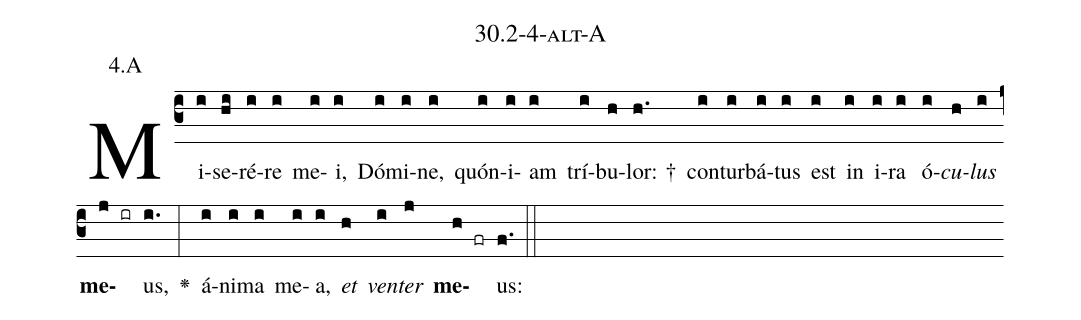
name: 30.2-4-alt-A;
annotation: 4.A;
%%
(c3)Mi(i)se(hi)ré(i)re(i) me(i)i,(i) Dó(i)mi(i)ne,(i) quón(i)i(i)am(i) trí(i)bu(h)lor: †(h.) con(i)tur(i)bá(i)tus(i) est(i) in(i) i(i)ra(i) ó(i)<i>cu</i>(h)<i>lus</i>(i) <b>me</b>(j ir)us,(i.) <v>\greheightstar</v>(:) á(i)ni(i)ma(i) me(i)a,(i) <i>et</i>(h) <i>ven</i>(i)<i>ter</i>(j) <b>me</b>(h fr)us:(f.) (::)


%E(i) u(h) o(i) u(j) a(h) e.(f.) (::)
